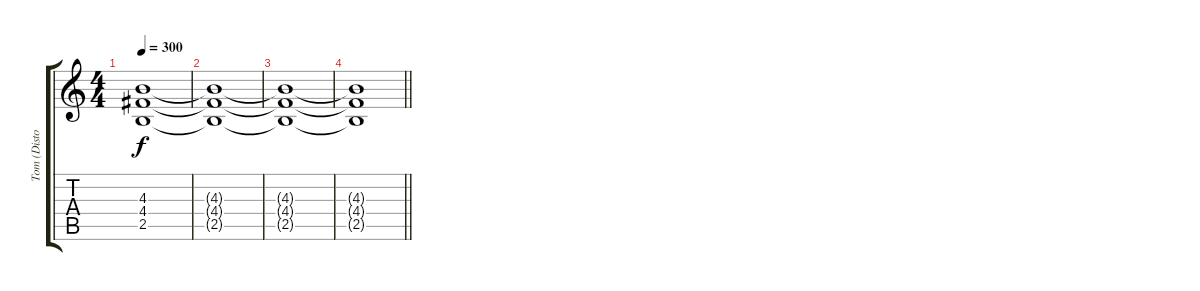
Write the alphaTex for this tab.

\track ("Tom (Distorted Guitar)" "Tom (Disto") {instrument overdrivenguitar}
\staff {score tabs}
\tuning (E4 B3 G3 D3 A2 E2) {hide}
\ts (4 4)
\tempo 300
\clef g2
\ks c
(4.3{t} 4.4{t} 2.5{t}).1{dy f} |
(4.3{t} 4.4{t} 2.5{t}).1 |
(4.3{t} 4.4{t} 2.5{t}).1 |
\barLineRight lightlight
(4.3{t} 4.4{t} 2.5{t}).1
